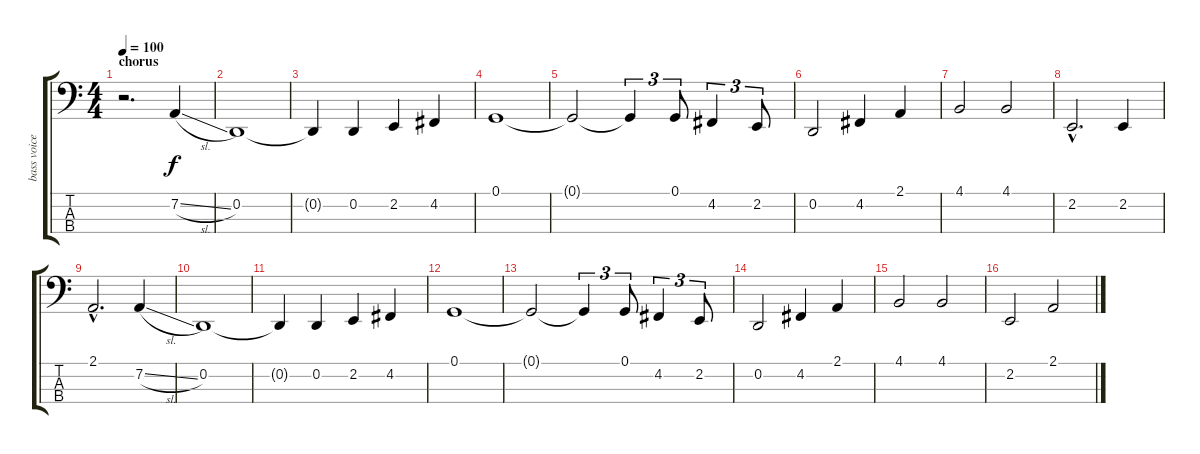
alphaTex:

\track ("bass voice" "bass voice") {instrument cello}
\staff {score tabs}
\tuning (G2 D2 A1 E1) {hide}
\ts (4 4)
\section ("" "chorus")
\tempo 100
\clef f4
\ks c
r.2{d dy f instrument cello} 7.2{sl}.4 |
0.2.1 |
0.2{t}.4 0.2.4 2.2.4 4.2.4 |
0.1.1 |
0.1{t}.2 0.1{t}.4{tu (3 2)} 0.1.8{tu (3 2)} 4.2.4{tu (3 2)} 2.2.8{tu (3 2)} |
0.2.2 4.2.4 2.1.4 |
4.1.2 4.1.2 |
2.2{hac}.2{d} 2.2.4 |
2.1{hac}.2{d} 7.2{sl}.4 |
0.2.1 |
0.2{t}.4 0.2.4 2.2.4 4.2.4 |
0.1.1 |
0.1{t}.2 0.1{t}.4{tu (3 2)} 0.1.8{tu (3 2)} 4.2.4{tu (3 2)} 2.2.8{tu (3 2)} |
0.2.2 4.2.4 2.1.4 |
4.1.2 4.1.2 |
2.2.2 2.1.2
